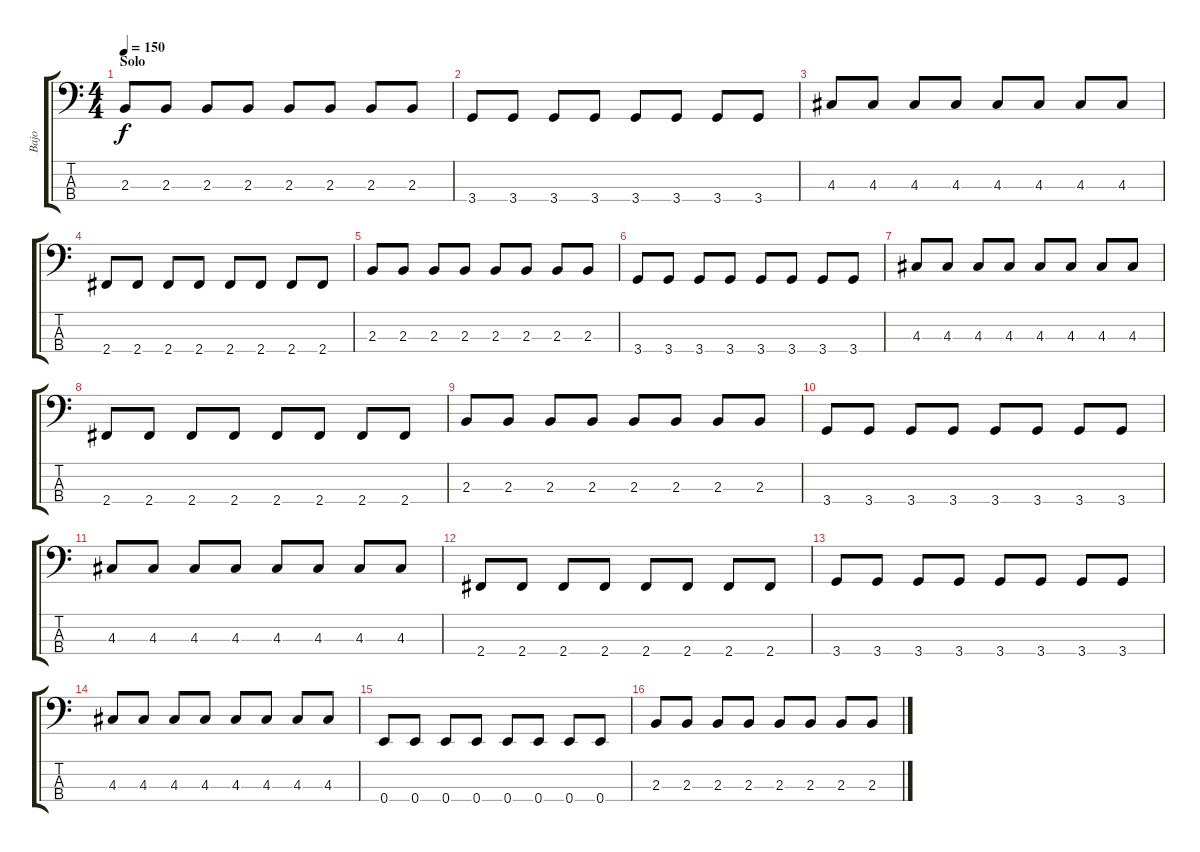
\track ("Bajo" "Bajo") {instrument electricbassfinger}
\staff {score tabs}
\tuning (G2 D2 A1 E1) {hide}
\ts (4 4)
\section ("" "Solo")
\tempo 150
\clef f4
\ks c
2.3.8{dy f} 2.3.8 2.3.8 2.3.8 2.3.8 2.3.8 2.3.8 2.3.8 |
3.4.8 3.4.8 3.4.8 3.4.8 3.4.8 3.4.8 3.4.8 3.4.8 |
4.3.8 4.3.8 4.3.8 4.3.8 4.3.8 4.3.8 4.3.8 4.3.8 |
2.4.8 2.4.8 2.4.8 2.4.8 2.4.8 2.4.8 2.4.8 2.4.8 |
2.3.8 2.3.8 2.3.8 2.3.8 2.3.8 2.3.8 2.3.8 2.3.8 |
3.4.8 3.4.8 3.4.8 3.4.8 3.4.8 3.4.8 3.4.8 3.4.8 |
4.3.8 4.3.8 4.3.8 4.3.8 4.3.8 4.3.8 4.3.8 4.3.8 |
2.4.8 2.4.8 2.4.8 2.4.8 2.4.8 2.4.8 2.4.8 2.4.8 |
2.3.8 2.3.8 2.3.8 2.3.8 2.3.8 2.3.8 2.3.8 2.3.8 |
3.4.8 3.4.8 3.4.8 3.4.8 3.4.8 3.4.8 3.4.8 3.4.8 |
4.3.8 4.3.8 4.3.8 4.3.8 4.3.8 4.3.8 4.3.8 4.3.8 |
2.4.8 2.4.8 2.4.8 2.4.8 2.4.8 2.4.8 2.4.8 2.4.8 |
3.4.8 3.4.8 3.4.8 3.4.8 3.4.8 3.4.8 3.4.8 3.4.8 |
4.3.8 4.3.8 4.3.8 4.3.8 4.3.8 4.3.8 4.3.8 4.3.8 |
0.4.8 0.4.8 0.4.8 0.4.8 0.4.8 0.4.8 0.4.8 0.4.8 |
2.3.8 2.3.8 2.3.8 2.3.8 2.3.8 2.3.8 2.3.8 2.3.8
